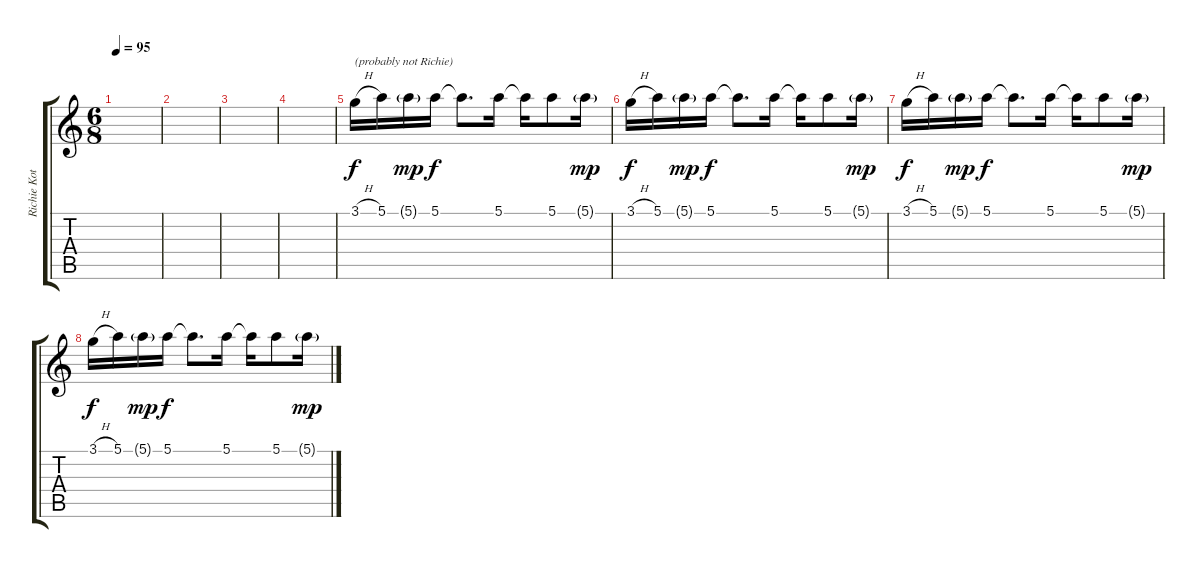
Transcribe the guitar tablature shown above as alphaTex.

\track ("Richie Kotzen" "Richie Kot") {instrument overdrivenguitar}
\staff {score tabs}
\tuning (E4 B3 G3 D3 A2 E2) {hide}
\ts (6 8)
\tempo 95
\clef g2
\ks c
|
|
|
|
3.1{h}.16{txt "(probably not Richie)" volume 8 instrument sitar} 5.1.16 5.1{g}.16{dy mp} 5.1.16{dy f beam split} 5.1{t}.8{d beam merge} 5.1.16{beam split} 5.1{t}.16 5.1.8 5.1{g}.16{dy mp} |
3.1{h}.16{dy f} 5.1.16 5.1{g}.16{dy mp} 5.1.16{dy f beam split} 5.1{t}.8{d beam merge} 5.1.16{beam split} 5.1{t}.16 5.1.8 5.1{g}.16{dy mp} |
3.1{h}.16{dy f} 5.1.16 5.1{g}.16{dy mp} 5.1.16{dy f beam split} 5.1{t}.8{d beam merge} 5.1.16{beam split} 5.1{t}.16 5.1.8 5.1{g}.16{dy mp} |
3.1{h}.16{dy f} 5.1.16 5.1{g}.16{dy mp} 5.1.16{dy f beam split} 5.1{t}.8{d beam merge} 5.1.16{beam split} 5.1{t}.16 5.1.8 5.1{g}.16{dy mp}
